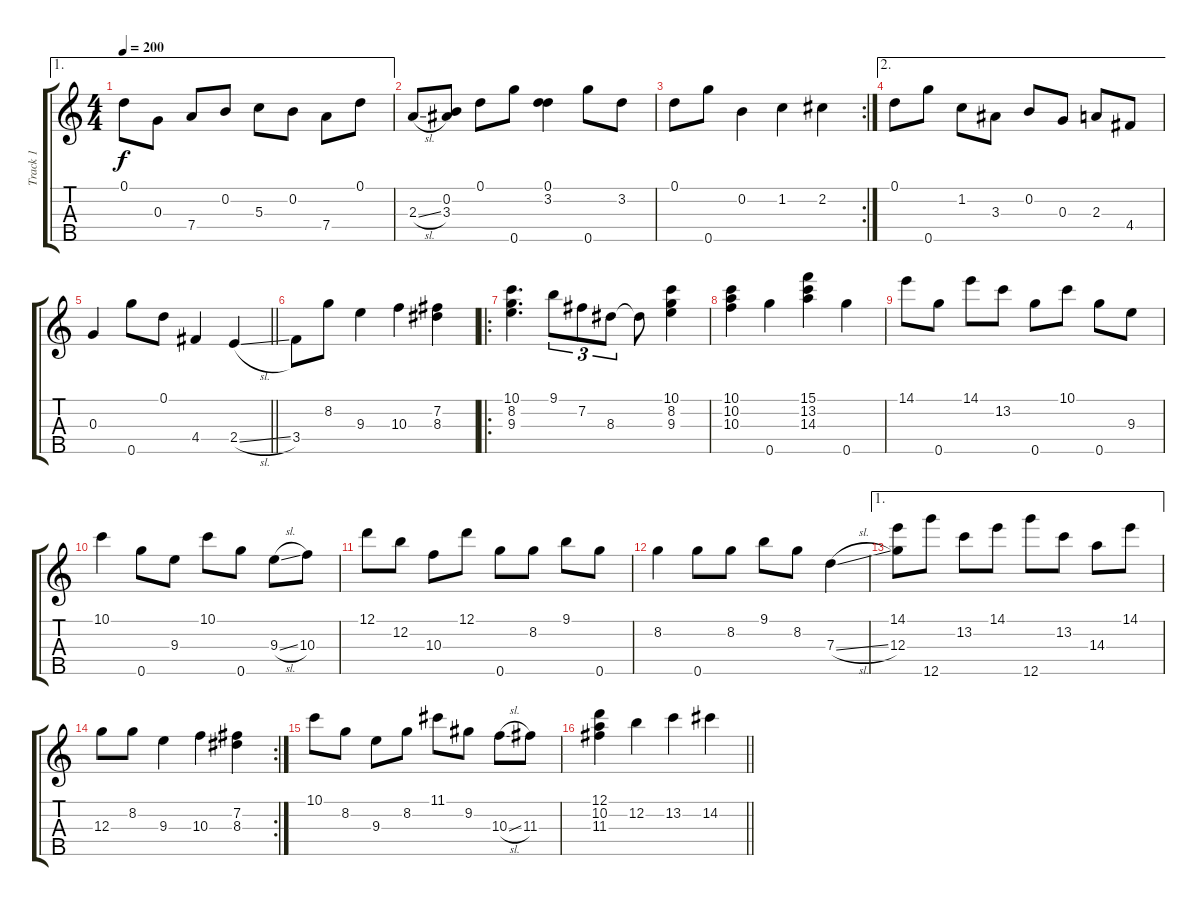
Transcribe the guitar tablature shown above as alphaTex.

\track ("Track 1" "Track 1") {instrument banjo}
\staff {score tabs}
\tuning (D4 B3 G3 D3 G4) {hide}
\displaytranspose 12
\ae 1
\ts (4 4)
\tempo 200
\clef g2
\ks c
0.1.8{dy f} 0.3.8 7.4.8 0.2.8 5.3.8 0.2.8 7.4.8 0.1.8 |
2.3{sl}.8 (0.2 3.3).8 0.1.8 0.5.8 (0.1 3.2).4 0.5.8 3.2.8 |
\rc 2
0.1.8 0.5.8 0.2.4 1.2.4 2.2.4 |
\ae 2
0.1.8 0.5.8 1.2.8 3.3.8 0.2.8 0.3.8 2.3.8 4.4.8 |
\barLineRight lightlight
0.3.4 0.5.8 0.1.8 4.4.4 2.4{sl}.4 |
3.4.8 8.2.8 9.3.4 10.3.4 (7.2 8.3).4 |
\ro
(10.1 8.2 9.3).4{d} 9.1.8{tu (3 2)} 7.2.8{tu (3 2)} 8.3.8{tu (3 2)} 8.3{t}.8 (10.1 8.2 9.3).4 |
(10.1 10.2 10.3).4 0.5.4 (15.1 13.2 14.3).4 0.5.4 |
14.1.8 0.5.8 14.1.8 13.2.8 0.5.8 10.1.8 0.5.8 9.3.8 |
10.1.4 0.5.8 9.3.8 10.1.8 0.5.8 9.3{sl}.8 10.3.8 |
12.1.8 12.2.8 10.3.8 12.1.8 0.5.8 8.2.8 9.1.8 0.5.8 |
8.2.4 0.5.8 8.2.8 9.1.8 8.2.8 7.3{sl}.4 |
\ae 1
(14.1 12.3).8 12.5.8 13.2.8 14.1.8 12.5.8 13.2.8 14.3.8 14.1.8 |
\rc 2
12.3.8 8.2.8 9.3.4 10.3.4 (7.2 8.3).4 |
10.1.8 8.2.8 9.3.8 8.2.8 11.1.8 9.2.8 10.3{sl}.8 11.3.8 |
\barLineRight lightlight
(12.1 10.2 11.3).4 12.2.4 13.2.4 14.2.4
